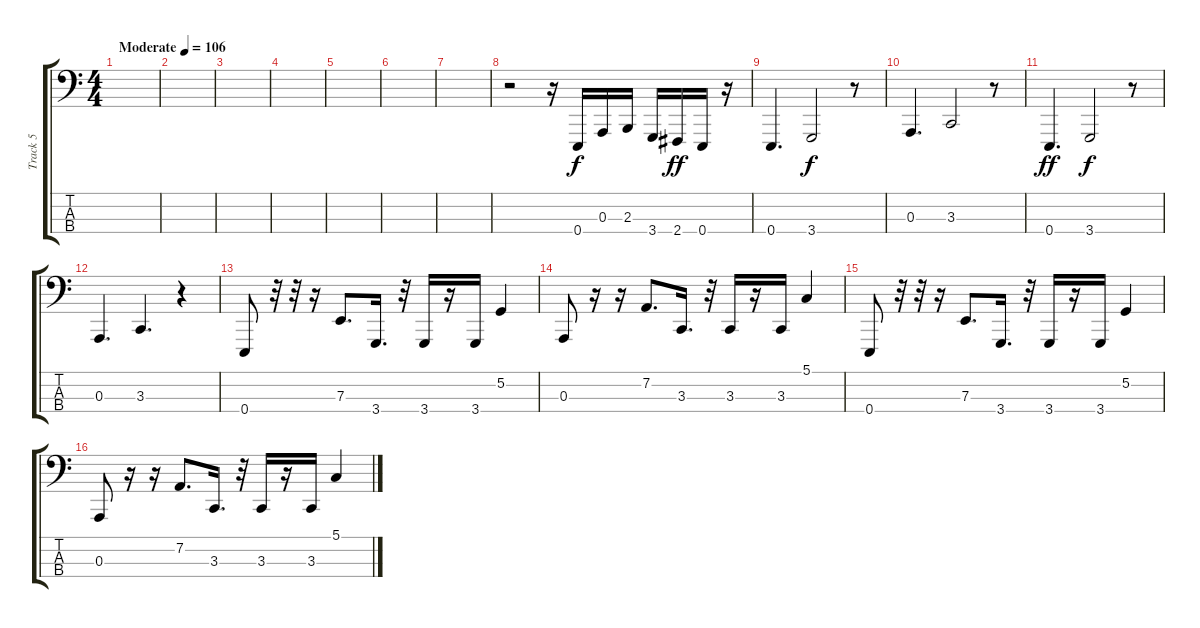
\track ("Track 5" "Track 5") {instrument lead2sawtooth}
\staff {score tabs}
\tuning (G2 D2 A1 E1) {hide}
\ts (4 4)
\tempo (106 "Moderate")
\clef f4
\ks c
|
|
|
|
|
|
|
r.2 r.16 0.4.16 0.3.16{dy f} 2.3.16 3.4.16 2.4.16{dy ff} 0.4.16 r.16 |
0.4.4{d} 3.4.2{dy f} r.8 |
0.3.4{d} 3.3.2 r.8 |
0.4.4{d dy ff} 3.4.2{dy f} r.8 |
0.3.4{d} 3.3.4{d} r.4 |
0.4.8 r.32 r.32 r.16 7.3.8{d} 3.4.16{d} r.32 3.4.16 r.16 3.4.16 5.2.4 |
0.3.8 r.16 r.16 7.2.8{d} 3.3.16{d} r.32 3.3.16 r.16 3.3.16 5.1.4 |
0.4.8 r.32 r.32 r.16 7.3.8{d} 3.4.16{d} r.32 3.4.16 r.16 3.4.16 5.2.4 |
0.3.8 r.16 r.16 7.2.8{d} 3.3.16{d} r.32 3.3.16 r.16 3.3.16 5.1.4
